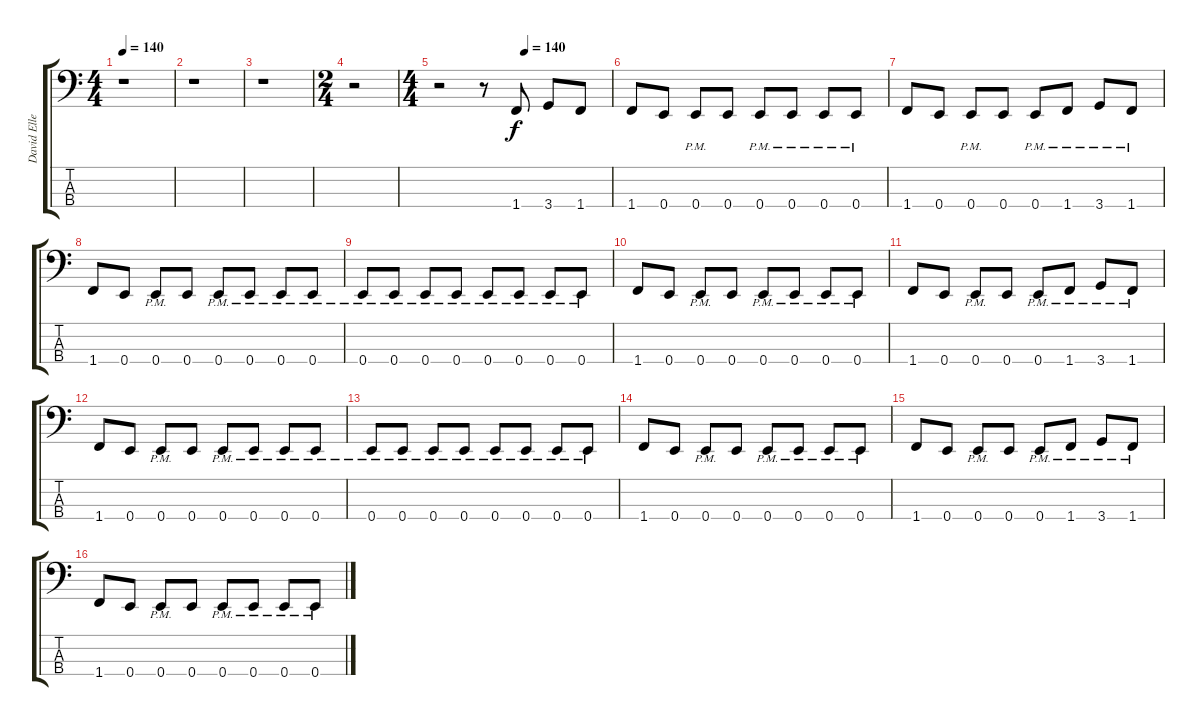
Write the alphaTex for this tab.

\track ("David Ellefson (Bass)" "David Elle") {instrument electricbasspick}
\staff {score tabs}
\tuning (G2 D2 A1 E1) {hide}
\ts (4 4)
\tempo 140
\tempo 70
\tempo 140
\clef f4
\ks c
r.1{dy f instrument electricbasspick} |
r.1 |
r.1 |
\ts (2 4)
r.2 |
\ts (4 4)
\tempo (140 0.5)
r.2 r.8 1.4.8 3.4.8 1.4.8 |
1.4.8 0.4.8 0.4{pm}.8 0.4.8 0.4{pm}.8 0.4{pm}.8 0.4{pm}.8 0.4{pm}.8 |
1.4.8 0.4.8 0.4{pm}.8 0.4.8 0.4{pm}.8 1.4{pm}.8 3.4{pm}.8 1.4{pm}.8 |
1.4.8 0.4.8 0.4{pm}.8 0.4.8 0.4{pm}.8 0.4{pm}.8 0.4{pm}.8 0.4{pm}.8 |
0.4{pm}.8 0.4{pm}.8 0.4{pm}.8 0.4{pm}.8 0.4{pm}.8 0.4{pm}.8 0.4{pm}.8 0.4{pm}.8 |
1.4.8 0.4.8 0.4{pm}.8 0.4.8 0.4{pm}.8 0.4{pm}.8 0.4{pm}.8 0.4{pm}.8 |
1.4.8 0.4.8 0.4{pm}.8 0.4.8 0.4{pm}.8 1.4{pm}.8 3.4{pm}.8 1.4{pm}.8 |
1.4.8 0.4.8 0.4{pm}.8 0.4.8 0.4{pm}.8 0.4{pm}.8 0.4{pm}.8 0.4{pm}.8 |
0.4{pm}.8 0.4{pm}.8 0.4{pm}.8 0.4{pm}.8 0.4{pm}.8 0.4{pm}.8 0.4{pm}.8 0.4{pm}.8 |
1.4.8 0.4.8 0.4{pm}.8 0.4.8 0.4{pm}.8 0.4{pm}.8 0.4{pm}.8 0.4{pm}.8 |
1.4.8 0.4.8 0.4{pm}.8 0.4.8 0.4{pm}.8 1.4{pm}.8 3.4{pm}.8 1.4{pm}.8 |
1.4.8 0.4.8 0.4{pm}.8 0.4.8 0.4{pm}.8 0.4{pm}.8 0.4{pm}.8 0.4{pm}.8
